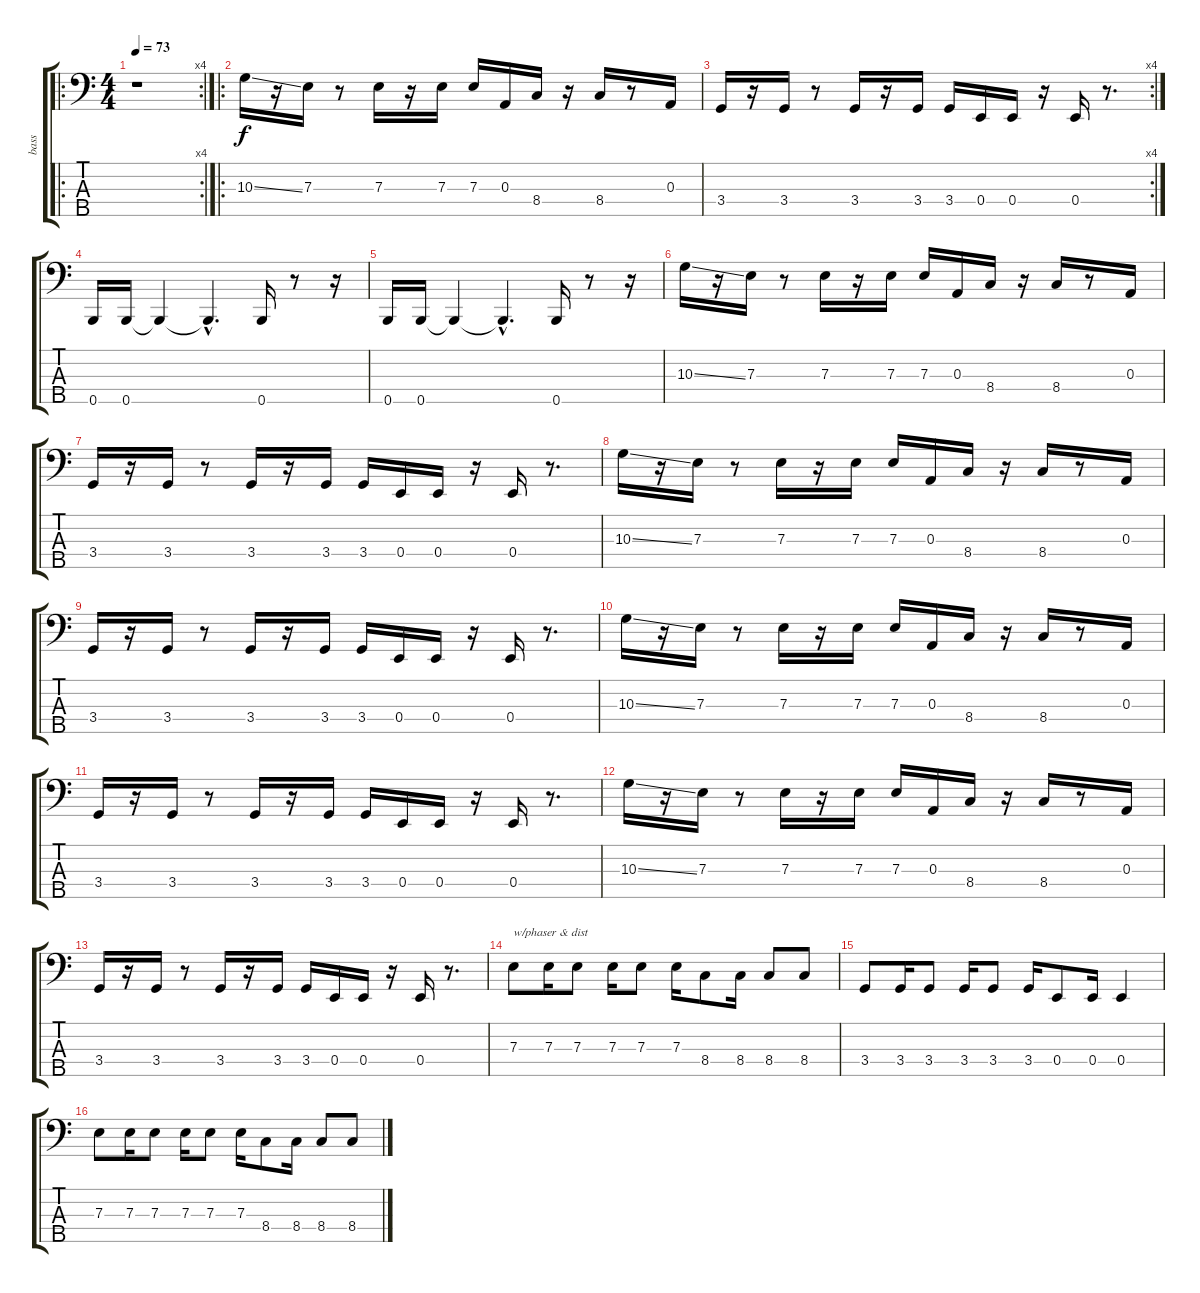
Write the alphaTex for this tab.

\track ("bass" "bass") {instrument electricbassfinger}
\staff {score tabs}
\tuning (G2 D2 A1 E1 B0) {hide}
\ro
\rc 4
\ts (4 4)
\tempo 73
\clef f4
\ks c
r.1{dy f instrument electricbassfinger} |
\ro
10.3{ss}.16 r.16 7.3.16 r.8 7.3.16 r.16 7.3.16 7.3.16 0.3.16 8.4.16 r.16 8.4.16 r.8 0.3.16 |
\rc 4
3.4.16 r.16 3.4.16 r.8 3.4.16 r.16 3.4.16 3.4.16 0.4.16 0.4.16 r.16 0.4.16 r.8{d} |
0.5.16 0.5.16 0.5{t}.4 0.5{hac t}.4{d} 0.5.16 r.8 r.16 |
0.5.16 0.5.16 0.5{t}.4 0.5{hac t}.4{d} 0.5.16 r.8 r.16 |
10.3{ss}.16 r.16 7.3.16 r.8 7.3.16 r.16 7.3.16 7.3.16 0.3.16 8.4.16 r.16 8.4.16 r.8 0.3.16 |
3.4.16 r.16 3.4.16 r.8 3.4.16 r.16 3.4.16 3.4.16 0.4.16 0.4.16 r.16 0.4.16 r.8{d} |
10.3{ss}.16 r.16 7.3.16 r.8 7.3.16 r.16 7.3.16 7.3.16 0.3.16 8.4.16 r.16 8.4.16 r.8 0.3.16 |
3.4.16 r.16 3.4.16 r.8 3.4.16 r.16 3.4.16 3.4.16 0.4.16 0.4.16 r.16 0.4.16 r.8{d} |
10.3{ss}.16 r.16 7.3.16 r.8 7.3.16 r.16 7.3.16 7.3.16 0.3.16 8.4.16 r.16 8.4.16 r.8 0.3.16 |
3.4.16 r.16 3.4.16 r.8 3.4.16 r.16 3.4.16 3.4.16 0.4.16 0.4.16 r.16 0.4.16 r.8{d} |
10.3{ss}.16 r.16 7.3.16 r.8 7.3.16 r.16 7.3.16 7.3.16 0.3.16 8.4.16 r.16 8.4.16 r.8 0.3.16 |
3.4.16 r.16 3.4.16 r.8 3.4.16 r.16 3.4.16 3.4.16 0.4.16 0.4.16 r.16 0.4.16 r.8{d} |
7.3.8{txt "w/phaser & dist" instrument lead8bassandlead} 7.3.16 7.3.8 7.3.16 7.3.8 7.3.16 8.4.8 8.4.16 8.4.8 8.4.8 |
3.4.8 3.4.16 3.4.8 3.4.16 3.4.8 3.4.16 0.4.8 0.4.16 0.4.4 |
7.3.8 7.3.16 7.3.8 7.3.16 7.3.8 7.3.16 8.4.8 8.4.16 8.4.8 8.4.8
